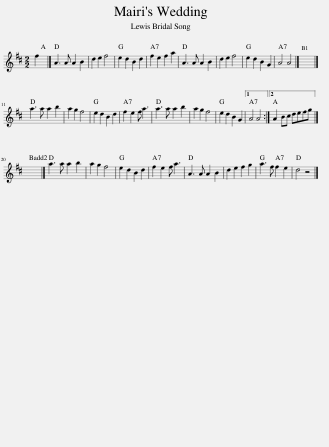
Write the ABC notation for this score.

X:1
L:1/8
M:2/2
I:linebreak $
K:D
V:1 treble
V:1
 f2 |] A3 A A2 B2 | d2 e2 f4 | e2 d2 B2 d2 | f2 e2 f2 a2 | %5
 A3 A A2 B2 | d2 e2 f4 | e2 d2 B2 G2 | A4 A4 |] x8 |]$ %10
 a3 a a2 b2 | a2 g2 f4 | e2 d2 B2 d2 | f2 e2 f a3 | a3 a a2 b2 | %15
 a2 g2 f4 | e2 d2 B2 G2 |1 A4 A4 :|2 A2 Bc defg |]$ x8 |] %20
 a3 a a2 b2 | a2 g2 f4 | e2 d2 B2 d2 | f2 e2 f a3 | A3 A A2 B2 | %25
 d2 e2 f2 g2 | a3 f f2 e2 | d4 z4 |] %28
